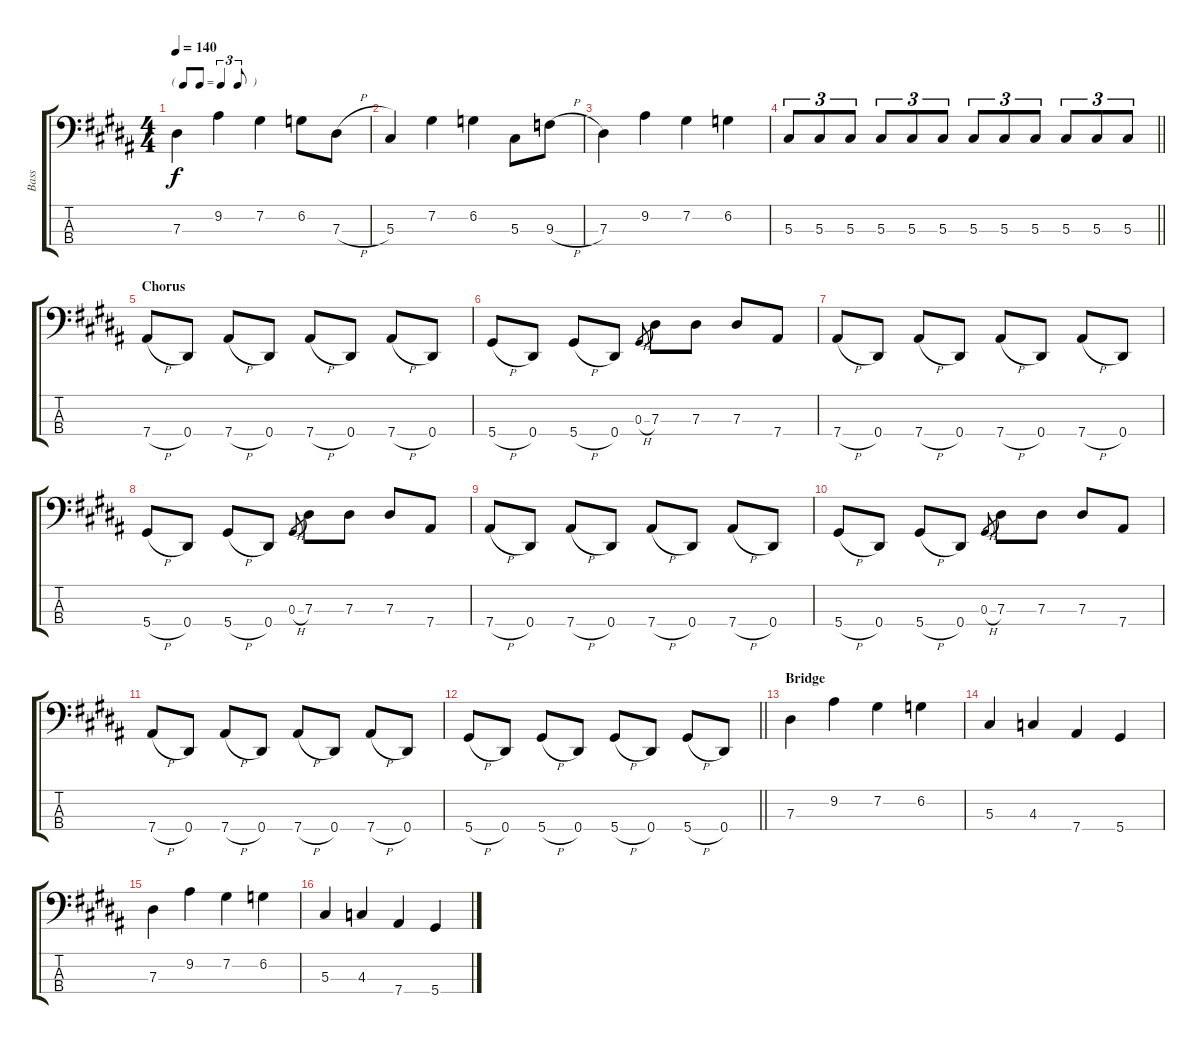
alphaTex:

\track ("Bass" "Bass") {instrument electricbassfinger}
\staff {score tabs}
\tuning (Gb2 Db2 Ab1 Eb1) {hide}
\ts (4 4)
\tf triplet8th
\tempo 140
\clef f4
\ks b
7.3.4{dy f} 9.2.4 7.2.4 6.2.8 7.3{h}.8 |
5.3.4 7.2.4 6.2.4 5.3.8 9.3{h}.8 |
7.3.4 9.2.4 7.2.4 6.2.4 |
\barLineRight lightlight
5.3.8{tu (3 2)} 5.3.8{tu (3 2)} 5.3.8{tu (3 2)} 5.3.8{tu (3 2)} 5.3.8{tu (3 2)} 5.3.8{tu (3 2)} 5.3.8{tu (3 2)} 5.3.8{tu (3 2)} 5.3.8{tu (3 2)} 5.3.8{tu (3 2)} 5.3.8{tu (3 2)} 5.3.8{tu (3 2)} |
\section ("" "Chorus")
7.4{h}.8 0.4.8 7.4{h}.8 0.4.8 7.4{h}.8 0.4.8 7.4{h}.8 0.4.8 |
5.4{h}.8 0.4.8 5.4{h}.8 0.4.8 0.3{h}.8{gr} 7.3.8 7.3.8 7.3.8 7.4.8 |
7.4{h}.8 0.4.8 7.4{h}.8 0.4.8 7.4{h}.8 0.4.8 7.4{h}.8 0.4.8 |
5.4{h}.8 0.4.8 5.4{h}.8 0.4.8 0.3{h}.8{gr} 7.3.8 7.3.8 7.3.8 7.4.8 |
7.4{h}.8 0.4.8 7.4{h}.8 0.4.8 7.4{h}.8 0.4.8 7.4{h}.8 0.4.8 |
5.4{h}.8 0.4.8 5.4{h}.8 0.4.8 0.3{h}.8{gr} 7.3.8 7.3.8 7.3.8 7.4.8 |
7.4{h}.8 0.4.8 7.4{h}.8 0.4.8 7.4{h}.8 0.4.8 7.4{h}.8 0.4.8 |
\barLineRight lightlight
5.4{h}.8 0.4.8 5.4{h}.8 0.4.8 5.4{h}.8 0.4.8 5.4{h}.8 0.4.8 |
\section ("" "Bridge")
7.3.4 9.2.4 7.2.4 6.2.4 |
5.3.4 4.3.4 7.4.4 5.4.4 |
7.3.4 9.2.4 7.2.4 6.2.4 |
5.3.4 4.3.4 7.4.4 5.4.4
